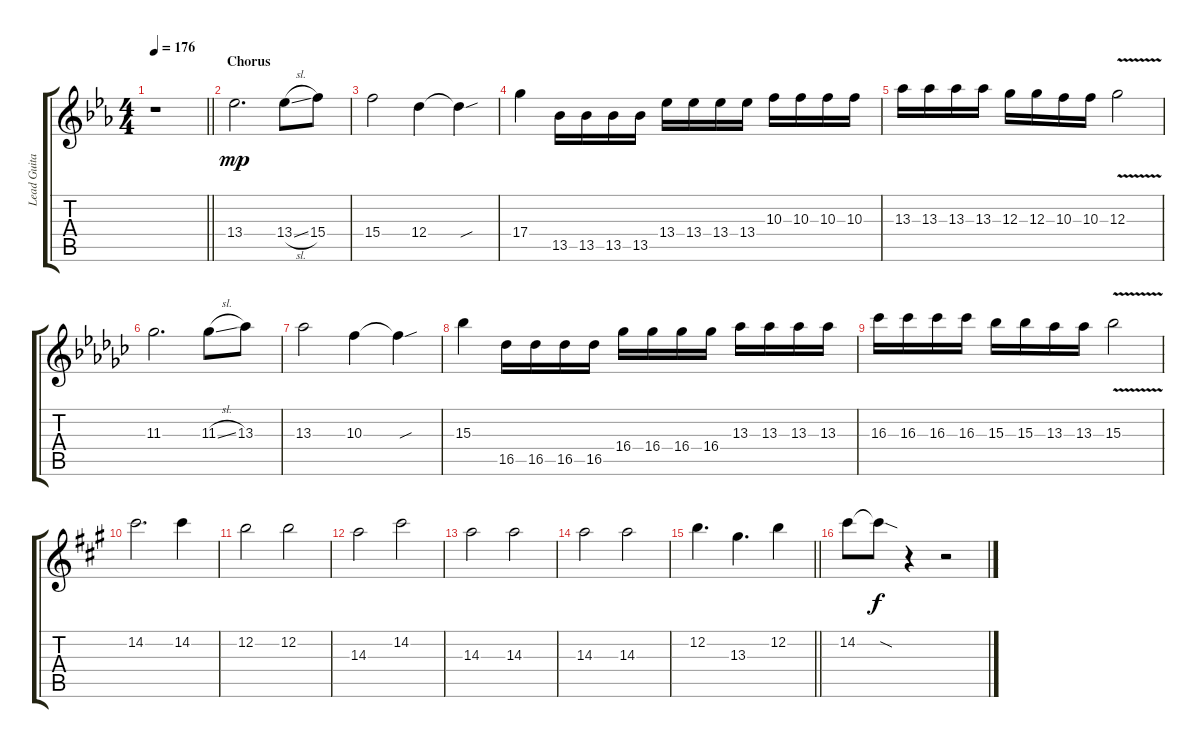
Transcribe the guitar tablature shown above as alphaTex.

\track ("Lead Guitar C" "Lead Guita") {instrument distortionguitar}
\staff {score tabs}
\tuning (E4 B3 G3 D3 A2 E2) {hide}
\ts (4 4)
\tempo 176
\clef g2
\barLineRight lightlight
\ks cminor
r.1{dy mp} |
\section ("" "Chorus")
13.4.2{d} 13.4{sl}.8 15.4.8 |
15.4.2 12.4.4 12.4{sou t}.4 |
17.4.4 13.5.16 13.5.16 13.5.16 13.5.16 13.4.16 13.4.16 13.4.16 13.4.16 10.3.16 10.3.16 10.3.16 10.3.16 |
13.3.16 13.3.16 13.3.16 13.3.16 12.3.16 12.3.16 10.3.16 10.3.16 12.3{v}.2 |
\ks ebminor
11.3.2{d} 11.3{sl}.8 13.3.8 |
13.3.2 10.3.4 10.3{sou t}.4 |
15.3.4 16.5.16 16.5.16 16.5.16 16.5.16 16.4.16 16.4.16 16.4.16 16.4.16 13.3.16 13.3.16 13.3.16 13.3.16 |
16.3.16 16.3.16 16.3.16 16.3.16 15.3.16 15.3.16 13.3.16 13.3.16 15.3{v}.2 |
\ks f#minor
14.2.2{d} 14.2.4 |
12.2.2 12.2.2 |
14.3.2 14.2.2 |
14.3.2 14.3.2 |
14.3.2 14.3.2 |
\barLineRight lightlight
12.2.4{d} 13.3.4{d} 12.2.4 |
\section ("" "")
14.2.8 14.2{sod t}.8{dy f} r.4 r.2
